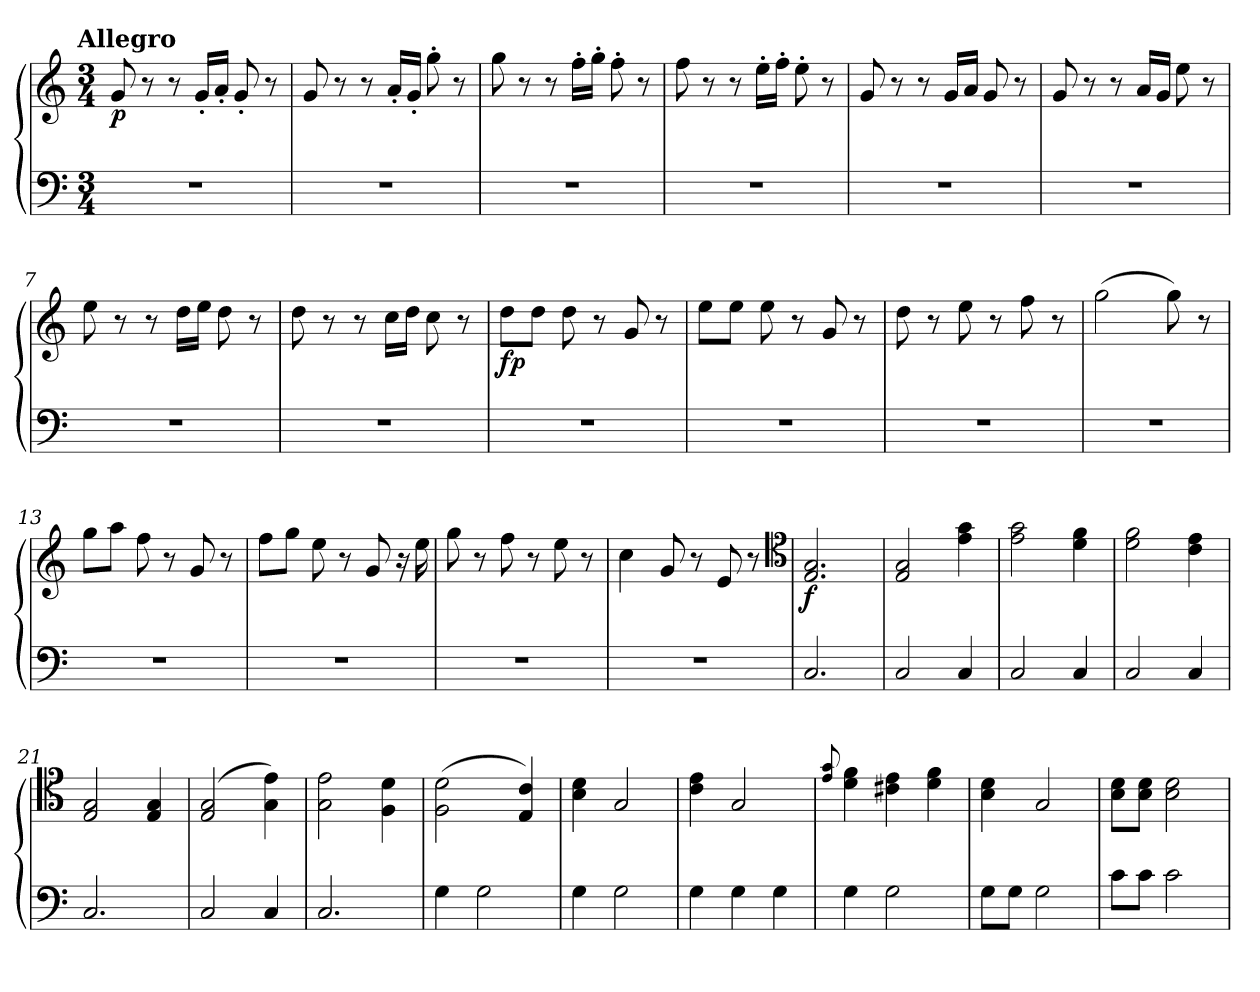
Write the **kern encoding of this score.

**kern	**kern	**dynam
*part1	*part1	*part1
*staff2	*staff1	*staff1/2
*clefF4	*clefG2	*
*k[]	*k[]	*
!!LO:TX:omd:t=Allegro
*M3/4	*M3/4	*
*MM144	*MM144	*
=1	=1	=1
!	!	!LO:DY:b
2.r	8g/	p
.	8r	.
.	8r	.
.	16g'/LL	.
.	16a'/JJ	.
.	8g'/	.
.	8r	.
=2	=2	=2
2.r	8g/	.
.	8r	.
.	8r	.
.	16a'/LL	.
.	16g'/JJ	.
.	8gg'\	.
.	8r	.
=3	=3	=3
2.r	8gg\	.
.	8r	.
.	8r	.
.	16ff'\LL	.
.	16gg'\JJ	.
.	8ff'\	.
.	8r	.
=4	=4	=4
2.r	8ff\	.
.	8r	.
.	8r	.
.	16ee'\LL	.
.	16ff'\JJ	.
.	8ee'\	.
.	8r	.
=5	=5	=5
2.r	8g/	.
.	8r	.
.	8r	.
.	16g/LL	.
.	16a/JJ	.
.	8g/	.
.	8r	.
!!LO:LB:g=z
=6	=6	=6
2.r	8g/	.
.	8r	.
.	8r	.
.	16a/LL	.
.	16g/JJ	.
.	8ee\	.
.	8r	.
=7	=7	=7
2.r	8ee\	.
.	8r	.
.	8r	.
.	16dd\LL	.
.	16ee\JJ	.
.	8dd\	.
.	8r	.
=8	=8	=8
2.r	8dd\	.
.	8r	.
.	8r	.
.	16cc\LL	.
.	16dd\JJ	.
.	8cc\	.
.	8r	.
=9	=9	=9
!	!	!LO:DY:b
2.r	8dd\L	fp
.	8dd\J	.
.	8dd\	.
.	8r	.
.	8g/	.
.	8r	.
=10	=10	=10
2.r	8ee\L	.
.	8ee\J	.
.	8ee\	.
.	8r	.
.	8g/	.
.	8r	.
!!LO:LB:g=z
=11	=11	=11
2.r	8dd\	.
.	8r	.
.	8ee\	.
.	8r	.
.	8ff\	.
.	8r	.
=12	=12	=12
2.r	(>2gg\	.
.	8gg\)	.
.	8r	.
=13	=13	=13
2.r	8gg\L	.
.	8aa\J	.
.	8ff\	.
.	8r	.
.	8g/	.
.	8r	.
=14	=14	=14
2.r	8ff\L	.
.	8gg\J	.
.	8ee\	.
.	8r	.
.	8g/	.
.	16r	.
.	16ee\	.
=15	=15	=15
2.r	8gg\	.
.	8r	.
.	8ff\	.
.	8r	.
.	8ee\	.
.	8r	.
=16	=16	=16
2.r	4cc\	.
.	8g/	.
.	8r	.
.	8e/	.
.	8r	.
*	*clefC4	*
!!LO:LB:g=z
=17	=17	=17
!	!	!LO:DY:b
2.C/	2.E/ 2.G/	f
=18	=18	=18
2C/	2E/ 2G/	.
4C/	4e\ 4g\	.
=19	=19	=19
2C/	2e\ 2g\	.
4C/	4d\ 4f\	.
=20	=20	=20
2C/	2d\ 2f\	.
4C/	4c\ 4e\	.
=21	=21	=21
2.C/	2E/ 2G/	.
.	4E/ 4G/	.
=22	=22	=22
2C/	(>2E/ 2G/	.
4C/	4G\ 4e\)	.
=23	=23	=23
2.C/	2G\ 2e\	.
.	4F\ 4d\	.
=24	=24	=24
4G\	(>2F\ 2d\	.
2G\	.	.
.	4E/ 4c/)	.
=25	=25	=25
4G\	4B\ 4d\	.
2G\	2G/	.
=26	=26	=26
4G\	4c\ 4e\	.
4G\	2G/	.
4G\	.	.
=27	=27	=27
.	8qqe/ 8qqg/	.
4G\	4d\ 4f\	.
2G\	4c#X\ 4e\	.
.	4d\ 4f\	.
!!LO:LB:g=z
=28	=28	=28
8G\L	4B\ 4d\	.
8G\J	.	.
2G\	2G/	.
=29	=29	=29
8c\L	8B\ 8d\L	.
8c\J	8B\ 8d\J	.
2c\	2B\ 2d\	.
=	=	=
*-	*-	*-
